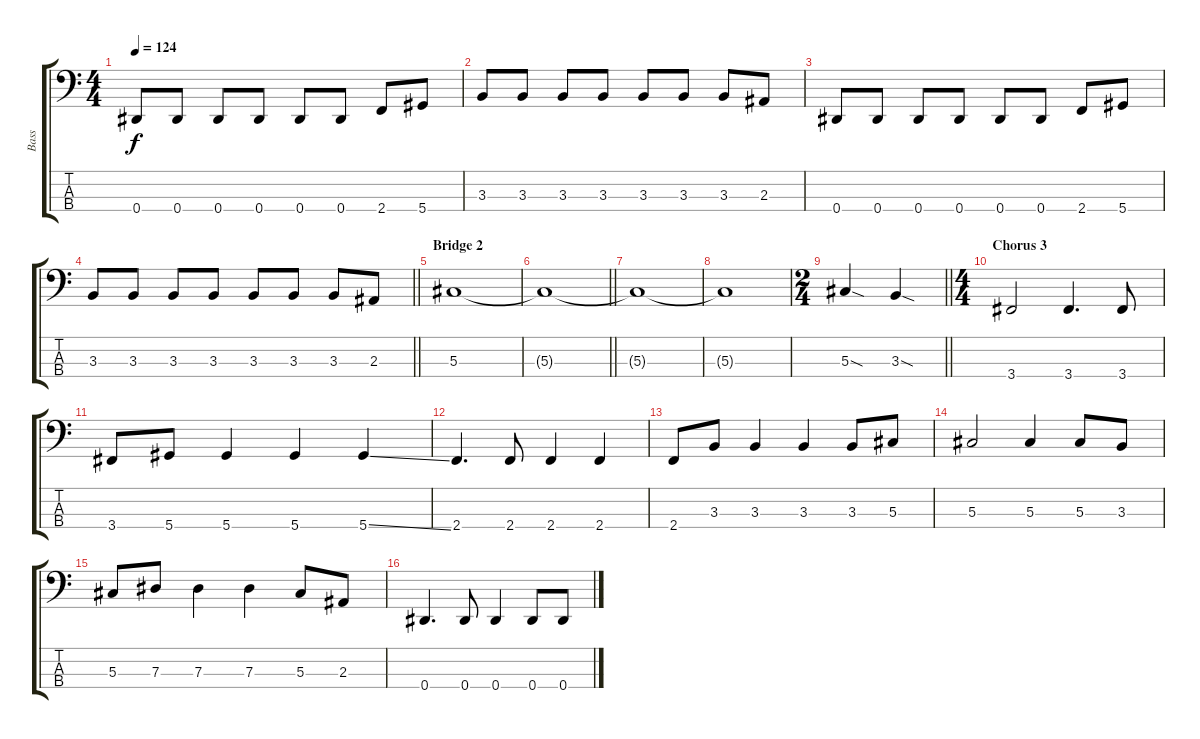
\track ("Bass" "Bass") {instrument electricbassfinger}
\staff {score tabs}
\tuning (Gb2 Db2 Ab1 Eb1) {hide}
\ts (4 4)
\tempo 124
\clef f4
\ks c
0.4.8{dy f} 0.4.8 0.4.8 0.4.8 0.4.8 0.4.8 2.4.8 5.4.8 |
3.3.8 3.3.8 3.3.8 3.3.8 3.3.8 3.3.8 3.3.8 2.3.8 |
0.4.8 0.4.8 0.4.8 0.4.8 0.4.8 0.4.8 2.4.8 5.4.8 |
\barLineRight lightlight
3.3.8 3.3.8 3.3.8 3.3.8 3.3.8 3.3.8 3.3.8 2.3.8 |
\section ("" "Bridge 2")
5.3.1 |
\barLineRight lightlight
5.3{t}.1 |
5.3{t}.1 |
5.3{t}.1 |
\ts (2 4)
\barLineRight lightlight
5.3{sod}.4 3.3{sod}.4 |
\ts (4 4)
\section ("" "Chorus 3")
3.4.2 3.4.4{d} 3.4.8 |
3.4.8 5.4.8 5.4.4 5.4.4 5.4{ss}.4 |
2.4.4{d} 2.4.8 2.4.4 2.4.4 |
2.4.8 3.3.8 3.3.4 3.3.4 3.3.8 5.3.8 |
5.3.2 5.3.4 5.3.8 3.3.8 |
5.3.8 7.3.8 7.3.4 7.3.4 5.3.8 2.3.8 |
0.4.4{d} 0.4.8 0.4.4 0.4.8 0.4.8
